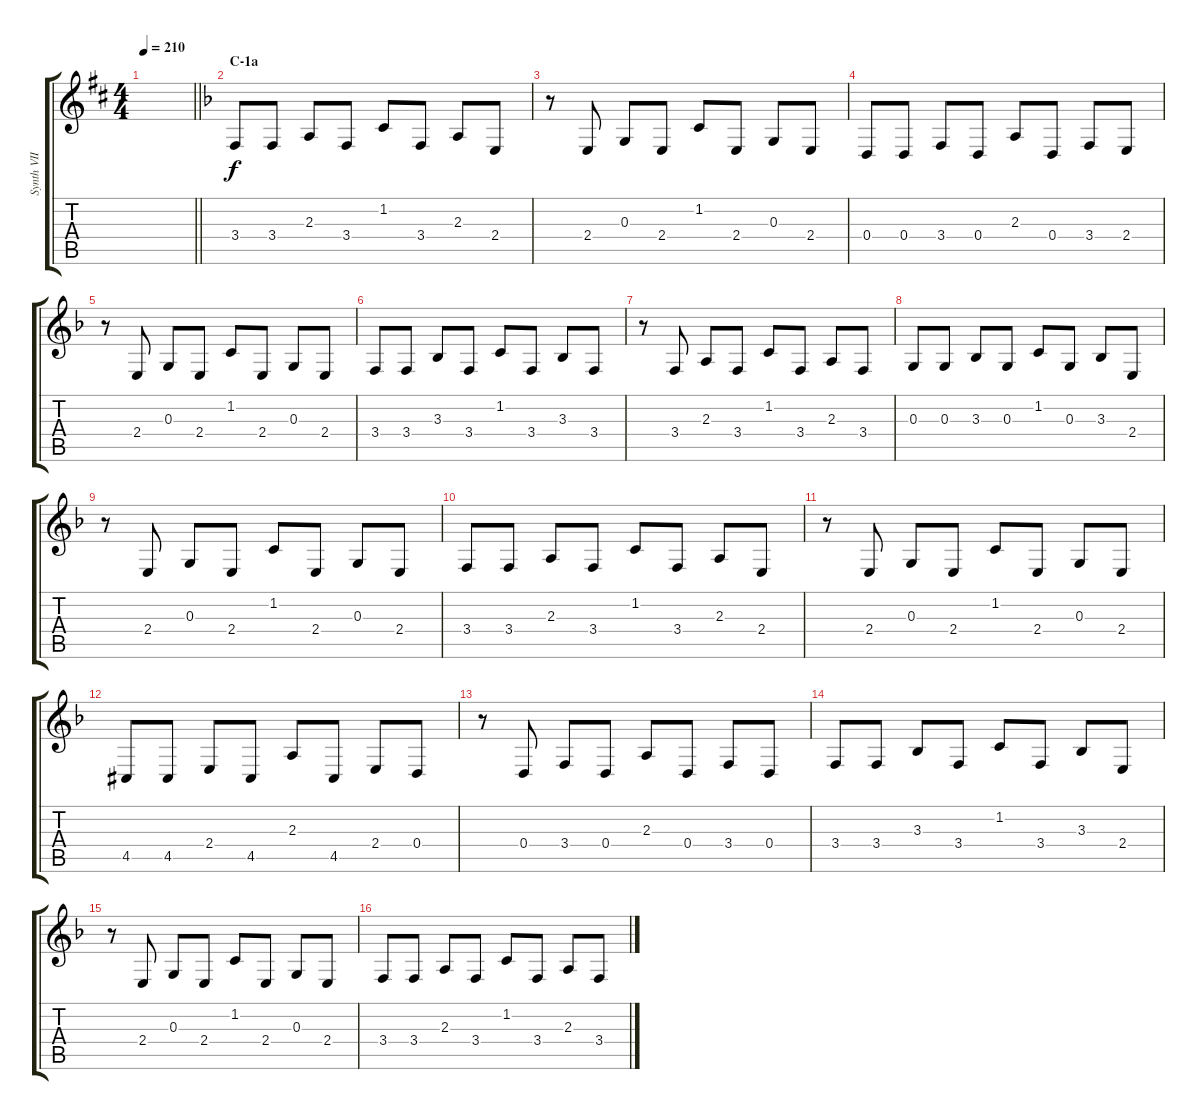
\track ("Synth VII (Kotobuki Tsumugi)" "Synth VII ") {instrument lead2sawtooth}
\staff {score tabs}
\tuning (E4 B3 G3 D3 A2 E2) {hide}
\ts (4 4)
\tempo 210
\clef g2
\barLineRight lightlight
\ks d
|
\section ("" "C-1a")
\ks f
3.4.8{dy f} 3.4.8 2.3.8 3.4.8 1.2.8 3.4.8 2.3.8 2.4.8 |
r.8 2.4.8 0.3.8 2.4.8 1.2.8 2.4.8 0.3.8 2.4.8 |
0.4.8 0.4.8 3.4.8 0.4.8 2.3.8 0.4.8 3.4.8 2.4.8 |
r.8 2.4.8 0.3.8 2.4.8 1.2.8 2.4.8 0.3.8 2.4.8 |
3.4.8 3.4.8 3.3.8 3.4.8 1.2.8 3.4.8 3.3.8 3.4.8 |
r.8 3.4.8 2.3.8 3.4.8 1.2.8 3.4.8 2.3.8 3.4.8 |
0.3.8 0.3.8 3.3.8 0.3.8 1.2.8 0.3.8 3.3.8 2.4.8 |
r.8 2.4.8 0.3.8 2.4.8 1.2.8 2.4.8 0.3.8 2.4.8 |
3.4.8 3.4.8 2.3.8 3.4.8 1.2.8 3.4.8 2.3.8 2.4.8 |
r.8 2.4.8 0.3.8 2.4.8 1.2.8 2.4.8 0.3.8 2.4.8 |
4.5{acc #}.8 4.5{acc #}.8 2.4.8 4.5{acc #}.8 2.3.8 4.5{acc #}.8 2.4.8 0.4.8 |
r.8 0.4.8 3.4.8 0.4.8 2.3.8 0.4.8 3.4.8 0.4.8 |
3.4.8 3.4.8 3.3.8 3.4.8 1.2.8 3.4.8 3.3.8 2.4.8 |
r.8 2.4.8 0.3.8 2.4.8 1.2.8 2.4.8 0.3.8 2.4.8 |
3.4.8 3.4.8 2.3.8 3.4.8 1.2.8 3.4.8 2.3.8 3.4.8
